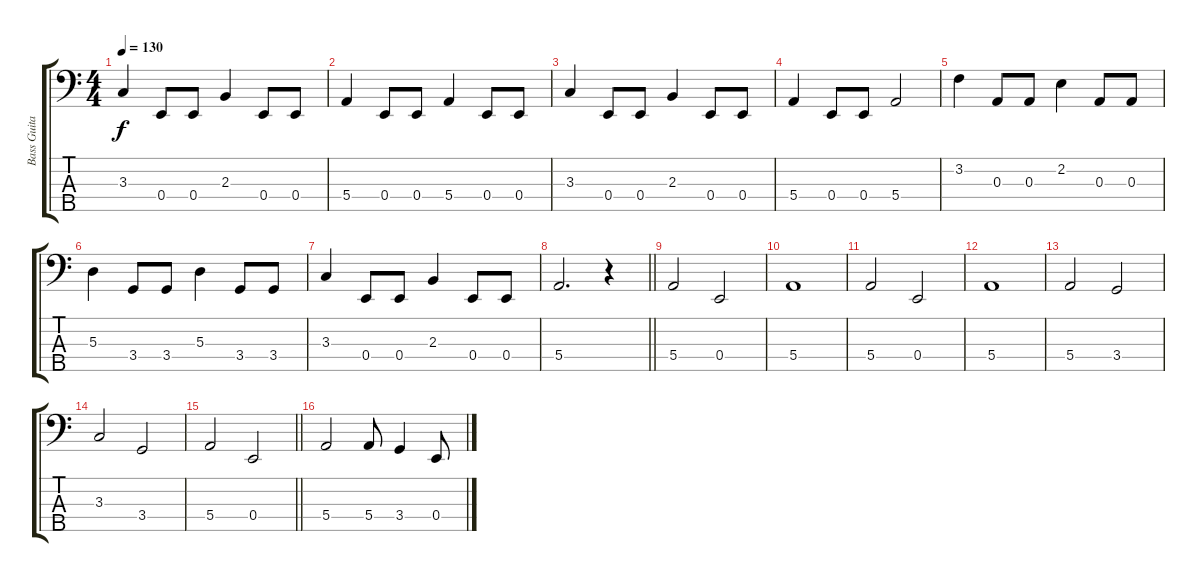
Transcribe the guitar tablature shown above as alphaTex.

\track ("Bass Guitar" "Bass Guita") {instrument electricbassfinger}
\staff {score tabs}
\tuning (G2 D2 A1 E1 B0) {hide}
\ts (4 4)
\tempo 130
\clef f4
\ks c
3.3.4{dy f} 0.4.8 0.4.8 2.3.4 0.4.8 0.4.8 |
5.4.4 0.4.8 0.4.8 5.4.4 0.4.8 0.4.8 |
3.3.4 0.4.8 0.4.8 2.3.4 0.4.8 0.4.8 |
5.4.4 0.4.8 0.4.8 5.4.2 |
3.2.4 0.3.8 0.3.8 2.2.4 0.3.8 0.3.8 |
5.3.4 3.4.8 3.4.8 5.3.4 3.4.8 3.4.8 |
3.3.4 0.4.8 0.4.8 2.3.4 0.4.8 0.4.8 |
\barLineRight lightlight
5.4.2{d} r.4 |
5.4.2 0.4.2 |
5.4.1 |
5.4.2 0.4.2 |
5.4.1 |
5.4.2 3.4.2 |
3.3.2 3.4.2 |
\barLineRight lightlight
5.4.2 0.4.2 |
5.4.2 5.4.8 3.4.4 0.4.8
